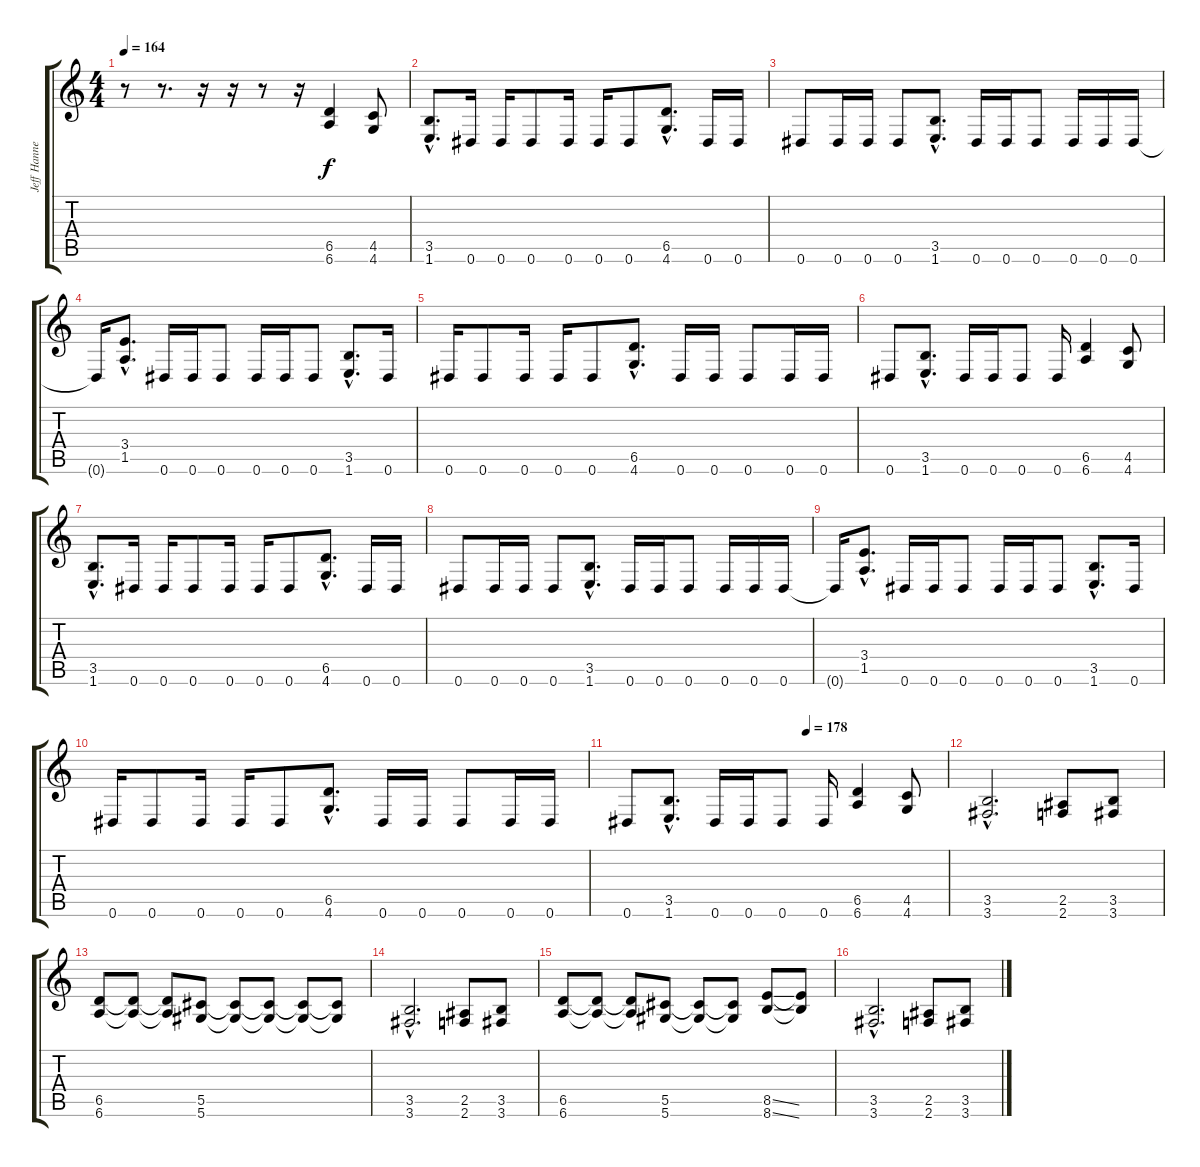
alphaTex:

\track ("Jeff Hanneman" "Jeff Hanne") {instrument distortionguitar}
\staff {score tabs}
\tuning (Eb4 Bb3 Gb3 Db3 Ab2 Eb2) {hide}
\ts (4 4)
\tempo 164
\clef g2
\ks c
r.8{dy f} r.8{d} r.16 r.16 r.8 r.16 (6.5 6.6).4 (4.5 4.6).8 |
(3.5{hac} 1.6{hac}).8{d} 0.6.16 0.6.16 0.6.8 0.6.16 0.6.16 0.6.8 (6.5{hac} 4.6{hac}).8{d} 0.6.16 0.6.16 |
0.6.8 0.6.16 0.6.16 0.6.8 (3.5{hac} 1.6{hac}).8{d} 0.6.16 0.6.16 0.6.8 0.6.16 0.6.16 0.6.16 |
0.6{t}.16 (3.4{hac} 1.5{hac}).8{d} 0.6.16 0.6.16 0.6.8 0.6.16 0.6.16 0.6.8 (3.5{hac} 1.6{hac}).8{d} 0.6.16 |
0.6.16 0.6.8 0.6.16 0.6.16 0.6.8 (6.5{hac} 4.6{hac}).8{d} 0.6.16 0.6.16 0.6.8 0.6.16 0.6.16 |
0.6.8 (3.5{hac} 1.6{hac}).8{d} 0.6.16 0.6.16 0.6.8 0.6.16 (6.5 6.6).4 (4.5 4.6).8 |
(3.5{hac} 1.6{hac}).8{d} 0.6.16 0.6.16 0.6.8 0.6.16 0.6.16 0.6.8 (6.5{hac} 4.6{hac}).8{d} 0.6.16 0.6.16 |
0.6.8 0.6.16 0.6.16 0.6.8 (3.5{hac} 1.6{hac}).8{d} 0.6.16 0.6.16 0.6.8 0.6.16 0.6.16 0.6.16 |
0.6{t}.16 (3.4{hac} 1.5{hac}).8{d} 0.6.16 0.6.16 0.6.8 0.6.16 0.6.16 0.6.8 (3.5{hac} 1.6{hac}).8{d} 0.6.16 |
0.6.16 0.6.8 0.6.16 0.6.16 0.6.8 (6.5{hac} 4.6{hac}).8{d} 0.6.16 0.6.16 0.6.8 0.6.16 0.6.16 |
\tempo (178 0.5625)
0.6.8 (3.5{hac} 1.6{hac}).8{d} 0.6.16 0.6.16 0.6.8 0.6.16 (6.5 6.6).4 (4.5 4.6).8 |
(3.5{hac} 3.6{hac}).2{d} (2.5 2.6).8 (3.5 3.6).8 |
(6.5 6.6).8 (6.5{t} 6.6{t}).8 (6.5{t} 6.6{t}).8 (5.5 5.6).8 (5.5{t} 5.6{t}).8 (5.5{t} 5.6{t}).8 (5.5{t} 5.6{t}).8 (5.5{t} 5.6{t}).8 |
(3.5{hac} 3.6{hac}).2{d} (2.5 2.6).8 (3.5 3.6).8 |
(6.5 6.6).8 (6.5{t} 6.6{t}).8 (6.5{t} 6.6{t}).8 (5.5 5.6).8 (5.5{t} 5.6{t}).8 (5.5{t} 5.6{t}).8 (8.5{ss} 8.6{ss}).8 (8.5{t} 8.6{t}).8 |
(3.5{hac} 3.6{hac}).2{d} (2.5 2.6).8 (3.5 3.6).8
